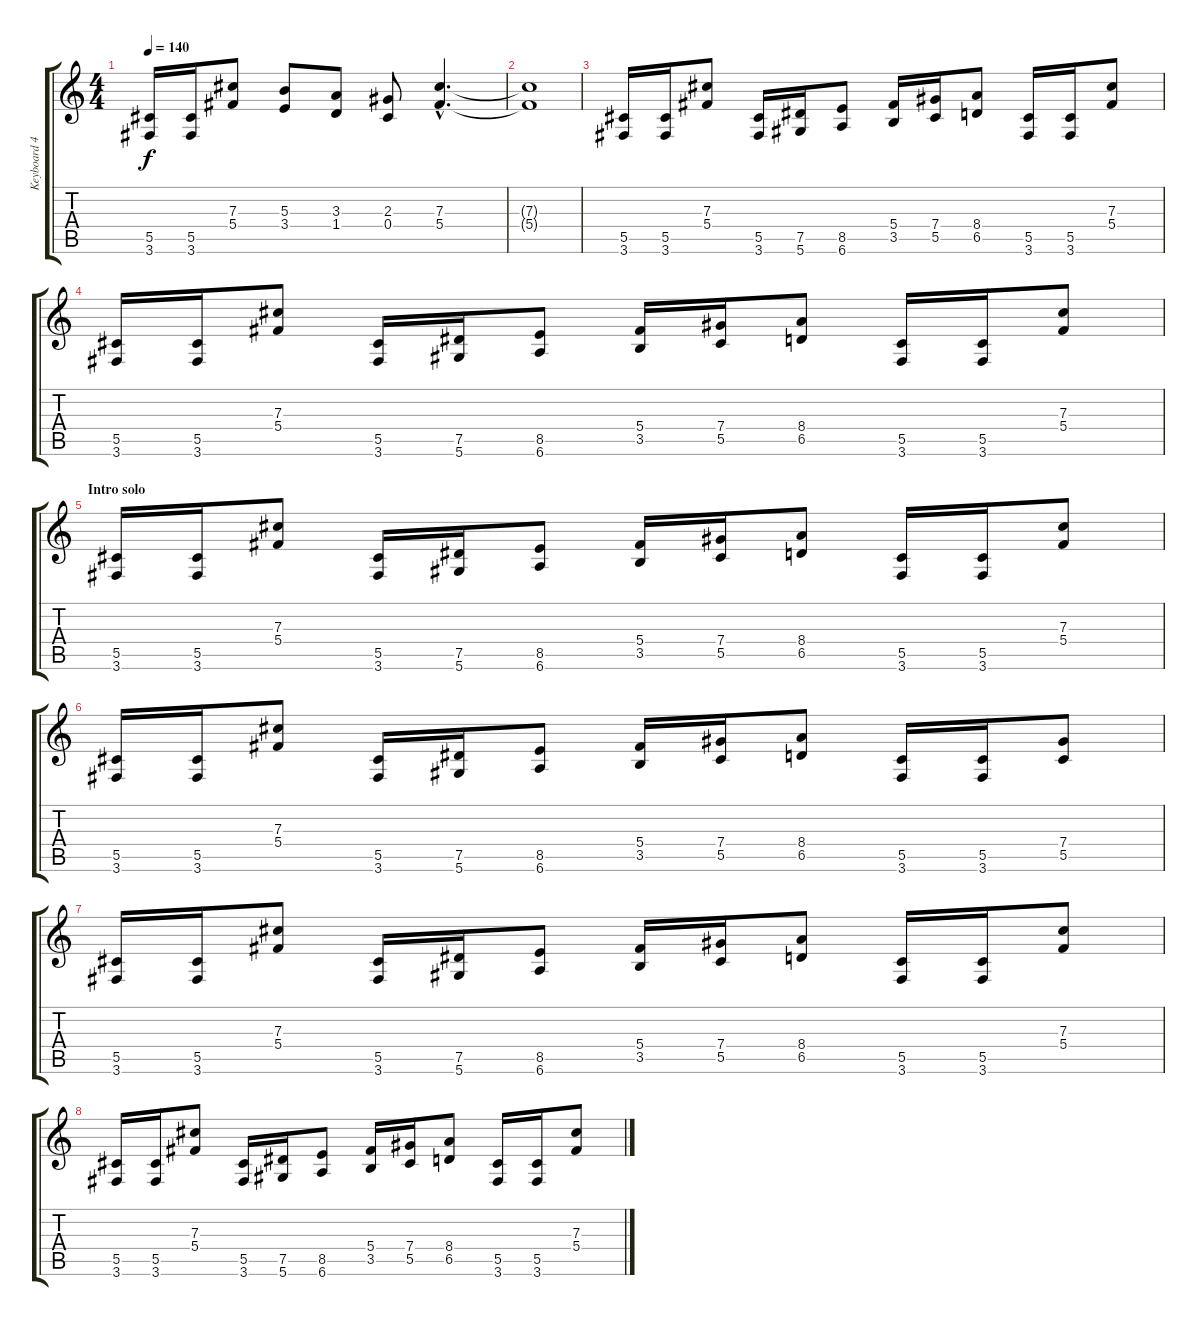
\track ("Keyboard 4" "Keyboard 4") {instrument stringensemble1}
\staff {score tabs}
\tuning (Eb5 Bb4 Gb4 Db4 Ab3 Eb3) {hide}
\ts (4 4)
\tempo 140
\clef g2
\ks c
(5.5 3.6).16{dy f instrument stringensemble1} (5.5 3.6).16 (7.3 5.4).8 (5.3 3.4).8 (3.3 1.4).8 (2.3 0.4).8 (7.3{hac} 5.4{hac}).4{d} |
(7.3{t} 5.4{t}).1 |
(5.5 3.6).16 (5.5 3.6).16 (7.3 5.4).8 (5.5 3.6).16 (7.5 5.6).16 (8.5 6.6).8 (5.4 3.5).16 (7.4 5.5).16 (8.4 6.5).8 (5.5 3.6).16 (5.5 3.6).16 (7.3 5.4).8 |
(5.5 3.6).16 (5.5 3.6).16 (7.3 5.4).8 (5.5 3.6).16 (7.5 5.6).16 (8.5 6.6).8 (5.4 3.5).16 (7.4 5.5).16 (8.4 6.5).8 (5.5 3.6).16 (5.5 3.6).16 (7.3 5.4).8 |
\section ("" "Intro solo")
(5.5 3.6).16 (5.5 3.6).16 (7.3 5.4).8 (5.5 3.6).16 (7.5 5.6).16 (8.5 6.6).8 (5.4 3.5).16 (7.4 5.5).16 (8.4 6.5).8 (5.5 3.6).16 (5.5 3.6).16 (7.3 5.4).8 |
(5.5 3.6).16 (5.5 3.6).16 (7.3 5.4).8 (5.5 3.6).16 (7.5 5.6).16 (8.5 6.6).8 (5.4 3.5).16 (7.4 5.5).16 (8.4 6.5).8 (5.5 3.6).16 (5.5 3.6).16 (7.4 5.5).8 |
(5.5 3.6).16 (5.5 3.6).16 (7.3 5.4).8 (5.5 3.6).16 (7.5 5.6).16 (8.5 6.6).8 (5.4 3.5).16 (7.4 5.5).16 (8.4 6.5).8 (5.5 3.6).16 (5.5 3.6).16 (7.3 5.4).8 |
(5.5 3.6).16 (5.5 3.6).16 (7.3 5.4).8 (5.5 3.6).16 (7.5 5.6).16 (8.5 6.6).8 (5.4 3.5).16 (7.4 5.5).16 (8.4 6.5).8 (5.5 3.6).16 (5.5 3.6).16 (7.3 5.4).8
